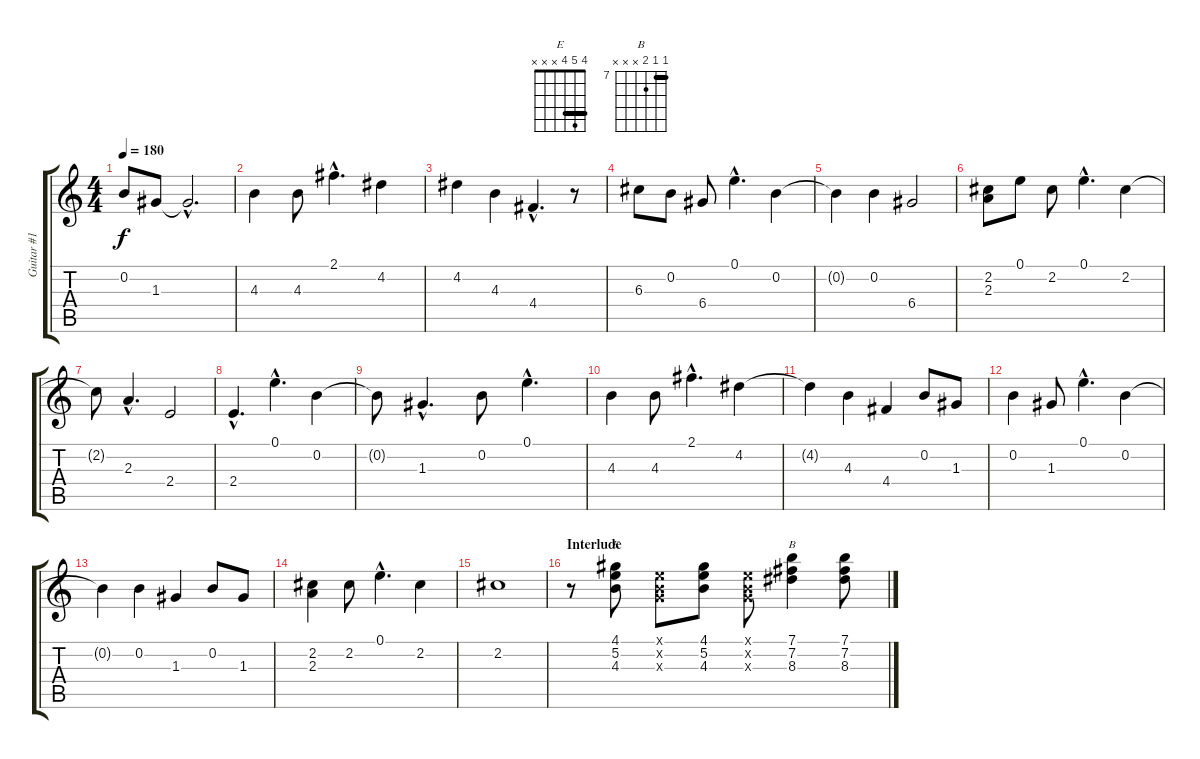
\track ("Guitar #1" "Guitar #1") {instrument acousticguitarsteel}
\staff {score tabs}
\tuning (E4 B3 G3 D3 A2 E2) {hide}
\chord ("E" 4 5 4 x x x) {barre 4}
\chord ("B" 7 7 8 x x x) {firstfret 7 barre 7}
\ts (4 4)
\tempo 180
\clef g2
\ks c
0.2{t}.8{dy f} 1.3.8 1.3{hac t}.2{d} |
4.3.4 4.3.8 2.1{hac}.4{d} 4.2.4 |
4.2.4 4.3.4 4.4{hac}.4{d} r.8 |
6.3.8 0.2.8 6.4.8 0.1{hac}.4{d} 0.2.4 |
0.2{t}.4 0.2.4 6.4.2 |
(2.2 2.3).8 0.1.8 2.2.8 0.1{hac}.4{d} 2.2.4 |
2.2{t}.8 2.3{hac}.4{d} 2.4.2 |
2.4{hac}.4{d} 0.1{hac}.4{d} 0.2.4 |
0.2{t}.8 1.3{hac}.4{d} 0.2.8 0.1{hac}.4{d} |
4.3.4 4.3.8 2.1{hac}.4{d} 4.2.4 |
4.2{t}.4 4.3.4 4.4.4 0.2.8 1.3.8 |
0.2.4 1.3.8 0.1{hac}.4{d} 0.2.4 |
0.2{t}.4 0.2.4 1.3.4 0.2.8 1.3.8 |
(2.2 2.3).4 2.2.8 0.1{hac}.4{d} 2.2.4 |
2.2.1 |
\section ("" "Interlude")
r.8 (4.1 5.2 4.3).8{ch "E"} (0.1{x} 0.2{x} 0.3{x}).8 (4.1 5.2 4.3).8 (0.1{x} 0.2{x} 0.3{x}).8 (7.1 7.2 8.3).4{ch "B"} (7.1 7.2 8.3).8
